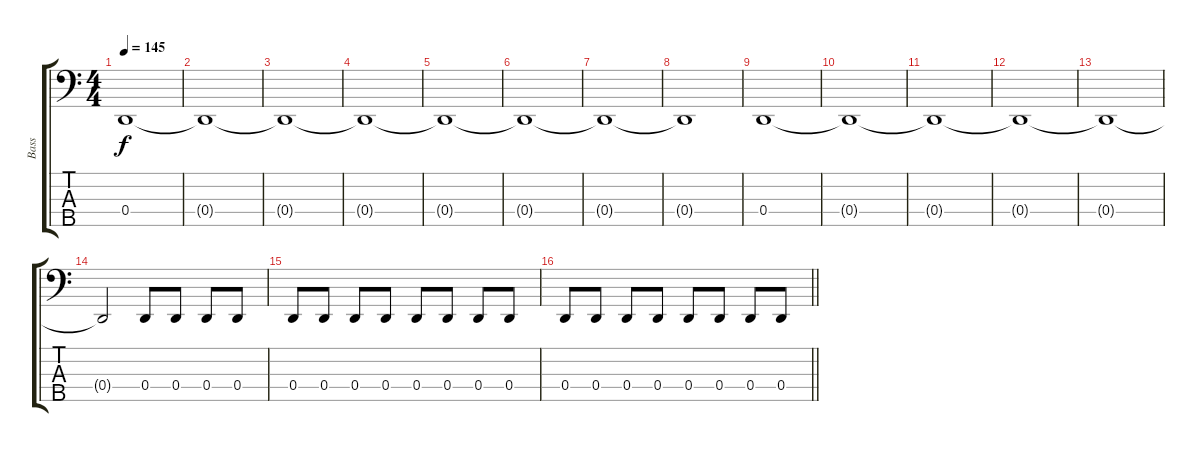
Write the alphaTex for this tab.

\track ("Bass" "Bass") {instrument electricbasspick}
\staff {score tabs}
\tuning (F2 C2 G1 D1 A0) {hide}
\ts (4 4)
\tempo 145
\clef f4
\ks c
0.4.1{dy f} |
0.4{t}.1 |
0.4{t}.1 |
0.4{t}.1 |
0.4{t}.1 |
0.4{t}.1 |
0.4{t}.1 |
0.4{t}.1 |
0.4.1 |
0.4{t}.1 |
0.4{t}.1 |
0.4{t}.1 |
0.4{t}.1 |
0.4{t}.2 0.4.8 0.4.8 0.4.8 0.4.8 |
0.4.8 0.4.8 0.4.8 0.4.8 0.4.8 0.4.8 0.4.8 0.4.8 |
\barLineRight lightlight
0.4.8 0.4.8 0.4.8 0.4.8 0.4.8 0.4.8 0.4.8 0.4.8
